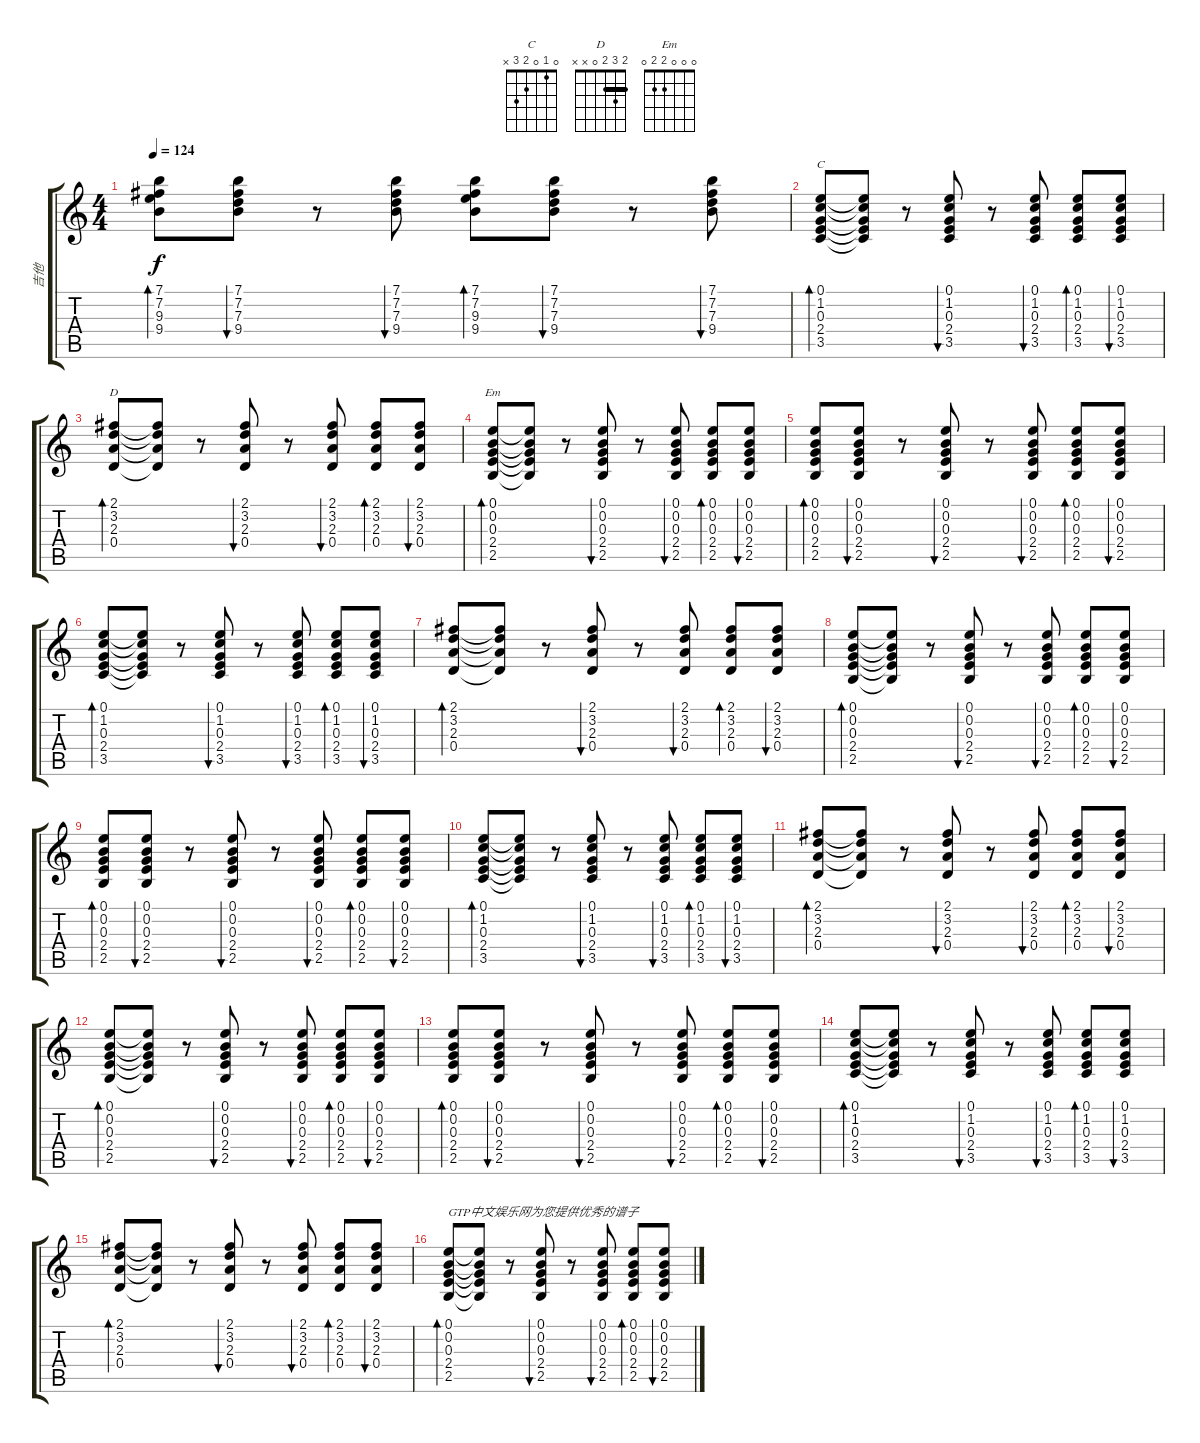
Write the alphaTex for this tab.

\track ("吉他" "吉他") {instrument acousticguitarsteel}
\staff {score tabs}
\tuning (E4 B3 G3 D3 A2 E2) {hide}
\chord ("C" 0 1 0 2 3 x)
\chord ("D" 2 3 2 0 x x) {barre 2}
\chord ("Em" 0 0 0 2 2 0)
\ts (4 4)
\tempo 124
\clef g2
\ks c
(7.1 7.2 9.3 9.4).8{bd 60 dy f} (7.1 7.2 7.3 9.4).8{bu 60} r.8 (7.1 7.2 7.3 9.4).8{bu 60} (7.1 7.2 9.3 9.4).8{bd 60} (7.1 7.2 7.3 9.4).8{bu 60} r.8 (7.1 7.2 7.3 9.4).8{bu 60} |
(0.1 1.2 0.3 2.4 3.5).8{bd 60 ch "C"} (0.1{t} 1.2{t} 0.3{t} 2.4{t} 3.5{t}).8 r.8 (0.1 1.2 0.3 2.4 3.5).8{bu 60} r.8 (0.1 1.2 0.3 2.4 3.5).8{bu 60} (0.1 1.2 0.3 2.4 3.5).8{bd 60} (0.1 1.2 0.3 2.4 3.5).8{bu 60} |
(2.1 3.2 2.3 0.4).8{bd 60 ch "D"} (2.1{t} 3.2{t} 2.3{t} 0.4{t}).8 r.8 (2.1 3.2 2.3 0.4).8{bu 60} r.8 (2.1 3.2 2.3 0.4).8{bu 60} (2.1 3.2 2.3 0.4).8{bd 60} (2.1 3.2 2.3 0.4).8{bu 60} |
(0.1 0.2 0.3 2.4 2.5).8{bd 60 ch "Em"} (0.1{t} 0.2{t} 0.3{t} 2.4{t} 2.5{t}).8 r.8 (0.1 0.2 0.3 2.4 2.5).8{bu 60} r.8 (0.1 0.2 0.3 2.4 2.5).8{bu 60} (0.1 0.2 0.3 2.4 2.5).8{bd 60} (0.1 0.2 0.3 2.4 2.5).8{bu 60} |
(0.1 0.2 0.3 2.4 2.5).8{bd 60} (0.1 0.2 0.3 2.4 2.5).8{bu 60} r.8 (0.1 0.2 0.3 2.4 2.5).8{bu 60} r.8 (0.1 0.2 0.3 2.4 2.5).8{bu 60} (0.1 0.2 0.3 2.4 2.5).8{bd 60} (0.1 0.2 0.3 2.4 2.5).8{bu 60} |
(0.1 1.2 0.3 2.4 3.5).8{bd 60} (0.1{t} 1.2{t} 0.3{t} 2.4{t} 3.5{t}).8 r.8 (0.1 1.2 0.3 2.4 3.5).8{bu 60} r.8 (0.1 1.2 0.3 2.4 3.5).8{bu 60} (0.1 1.2 0.3 2.4 3.5).8{bd 60} (0.1 1.2 0.3 2.4 3.5).8{bu 60} |
(2.1 3.2 2.3 0.4).8{bd 60} (2.1{t} 3.2{t} 2.3{t} 0.4{t}).8 r.8 (2.1 3.2 2.3 0.4).8{bu 60} r.8 (2.1 3.2 2.3 0.4).8{bu 60} (2.1 3.2 2.3 0.4).8{bd 60} (2.1 3.2 2.3 0.4).8{bu 60} |
(0.1 0.2 0.3 2.4 2.5).8{bd 60} (0.1{t} 0.2{t} 0.3{t} 2.4{t} 2.5{t}).8 r.8 (0.1 0.2 0.3 2.4 2.5).8{bu 60} r.8 (0.1 0.2 0.3 2.4 2.5).8{bu 60} (0.1 0.2 0.3 2.4 2.5).8{bd 60} (0.1 0.2 0.3 2.4 2.5).8{bu 60} |
(0.1 0.2 0.3 2.4 2.5).8{bd 60} (0.1 0.2 0.3 2.4 2.5).8{bu 60} r.8 (0.1 0.2 0.3 2.4 2.5).8{bu 60} r.8 (0.1 0.2 0.3 2.4 2.5).8{bu 60} (0.1 0.2 0.3 2.4 2.5).8{bd 60} (0.1 0.2 0.3 2.4 2.5).8{bu 60} |
(0.1 1.2 0.3 2.4 3.5).8{bd 60} (0.1{t} 1.2{t} 0.3{t} 2.4{t} 3.5{t}).8 r.8 (0.1 1.2 0.3 2.4 3.5).8{bu 60} r.8 (0.1 1.2 0.3 2.4 3.5).8{bu 60} (0.1 1.2 0.3 2.4 3.5).8{bd 60} (0.1 1.2 0.3 2.4 3.5).8{bu 60} |
(2.1 3.2 2.3 0.4).8{bd 60} (2.1{t} 3.2{t} 2.3{t} 0.4{t}).8 r.8 (2.1 3.2 2.3 0.4).8{bu 60} r.8 (2.1 3.2 2.3 0.4).8{bu 60} (2.1 3.2 2.3 0.4).8{bd 60} (2.1 3.2 2.3 0.4).8{bu 60} |
(0.1 0.2 0.3 2.4 2.5).8{bd 60} (0.1{t} 0.2{t} 0.3{t} 2.4{t} 2.5{t}).8 r.8 (0.1 0.2 0.3 2.4 2.5).8{bu 60} r.8 (0.1 0.2 0.3 2.4 2.5).8{bu 60} (0.1 0.2 0.3 2.4 2.5).8{bd 60} (0.1 0.2 0.3 2.4 2.5).8{bu 60} |
(0.1 0.2 0.3 2.4 2.5).8{bd 60} (0.1 0.2 0.3 2.4 2.5).8{bu 60} r.8 (0.1 0.2 0.3 2.4 2.5).8{bu 60} r.8 (0.1 0.2 0.3 2.4 2.5).8{bu 60} (0.1 0.2 0.3 2.4 2.5).8{bd 60} (0.1 0.2 0.3 2.4 2.5).8{bu 60} |
(0.1 1.2 0.3 2.4 3.5).8{bd 60} (0.1{t} 1.2{t} 0.3{t} 2.4{t} 3.5{t}).8 r.8 (0.1 1.2 0.3 2.4 3.5).8{bu 60} r.8 (0.1 1.2 0.3 2.4 3.5).8{bu 60} (0.1 1.2 0.3 2.4 3.5).8{bd 60} (0.1 1.2 0.3 2.4 3.5).8{bu 60} |
(2.1 3.2 2.3 0.4).8{bd 60} (2.1{t} 3.2{t} 2.3{t} 0.4{t}).8 r.8 (2.1 3.2 2.3 0.4).8{bu 60} r.8 (2.1 3.2 2.3 0.4).8{bu 60} (2.1 3.2 2.3 0.4).8{bd 60} (2.1 3.2 2.3 0.4).8{bu 60} |
(0.1 0.2 0.3 2.4 2.5).8{bd 60 txt "GTP中文娱乐网为您提供优秀的谱子"} (0.1{t} 0.2{t} 0.3{t} 2.4{t} 2.5{t}).8 r.8 (0.1 0.2 0.3 2.4 2.5).8{bu 60} r.8 (0.1 0.2 0.3 2.4 2.5).8{bu 60} (0.1 0.2 0.3 2.4 2.5).8{bd 60} (0.1 0.2 0.3 2.4 2.5).8{bu 60}
